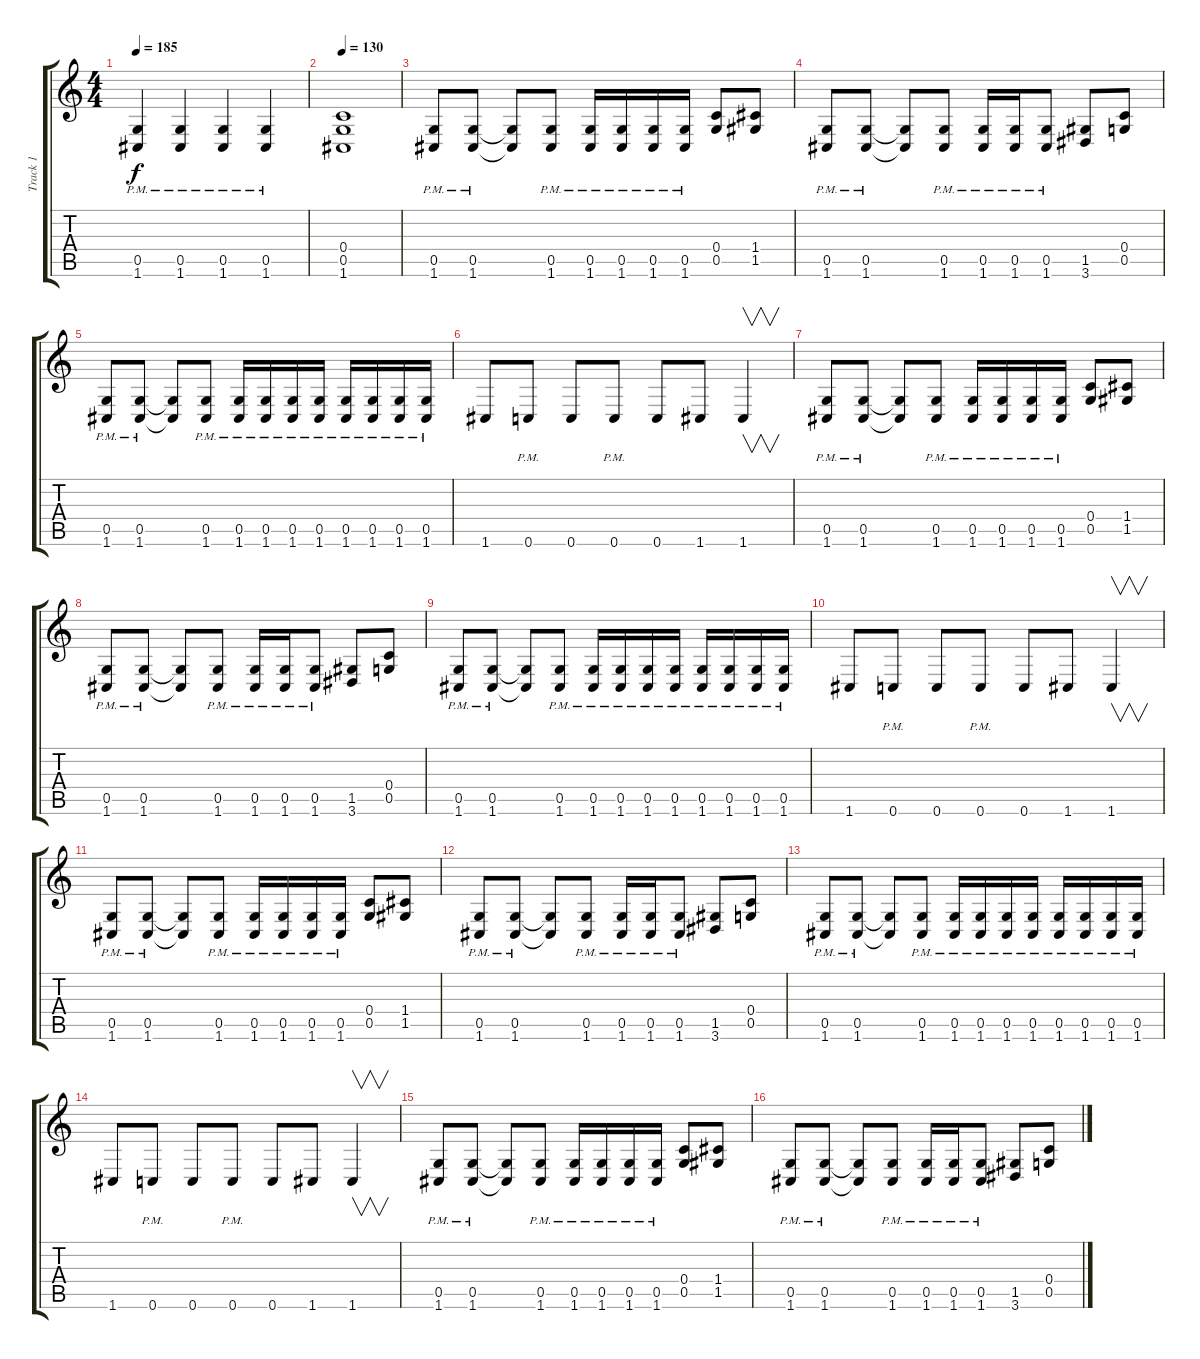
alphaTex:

\track ("Track 1" "Track 1") {instrument distortionguitar}
\staff {score tabs}
\tuning (D4 A3 F3 C3 G2 C2) {hide}
\ts (4 4)
\tempo 185
\clef g2
\ks c
(0.5{pm} 1.6{pm}).4{dy f} (0.5{pm} 1.6{pm}).4 (0.5{pm} 1.6{pm}).4 (0.5{pm} 1.6{pm}).4 |
\tempo 130
(0.4 0.5 1.6).1 |
(0.5{pm} 1.6{pm}).8 (0.5{pm} 1.6{pm}).8 (0.5{t} 1.6{t}).8 (0.5{pm} 1.6{pm}).8 (0.5{pm} 1.6{pm}).16 (0.5{pm} 1.6{pm}).16 (0.5{pm} 1.6{pm}).16 (0.5{pm} 1.6{pm}).16 (0.4 0.5).8 (1.4 1.5).8 |
(0.5{pm} 1.6{pm}).8 (0.5{pm} 1.6{pm}).8 (0.5{t} 1.6{t}).8 (0.5{pm} 1.6{pm}).8 (0.5{pm} 1.6{pm}).16 (0.5{pm} 1.6{pm}).16 (0.5{pm} 1.6{pm}).8 (1.5 3.6).8 (0.4 0.5).8 |
(0.5{pm} 1.6{pm}).8 (0.5{pm} 1.6{pm}).8 (0.5{t} 1.6{t}).8 (0.5{pm} 1.6{pm}).8 (0.5{pm} 1.6{pm}).16 (0.5{pm} 1.6{pm}).16 (0.5{pm} 1.6{pm}).16 (0.5{pm} 1.6{pm}).16 (0.5{pm} 1.6{pm}).16 (0.5{pm} 1.6{pm}).16 (0.5{pm} 1.6{pm}).16 (0.5{pm} 1.6{pm}).16 |
1.6.8 0.6{pm}.8 0.6.8 0.6{pm}.8 0.6.8 1.6.8 1.6.4{v} |
(0.5{pm} 1.6{pm}).8 (0.5{pm} 1.6{pm}).8 (0.5{t} 1.6{t}).8 (0.5{pm} 1.6{pm}).8 (0.5{pm} 1.6{pm}).16 (0.5{pm} 1.6{pm}).16 (0.5{pm} 1.6{pm}).16 (0.5{pm} 1.6{pm}).16 (0.4 0.5).8 (1.4 1.5).8 |
(0.5{pm} 1.6{pm}).8 (0.5{pm} 1.6{pm}).8 (0.5{t} 1.6{t}).8 (0.5{pm} 1.6{pm}).8 (0.5{pm} 1.6{pm}).16 (0.5{pm} 1.6{pm}).16 (0.5{pm} 1.6{pm}).8 (1.5 3.6).8 (0.4 0.5).8 |
(0.5{pm} 1.6{pm}).8 (0.5{pm} 1.6{pm}).8 (0.5{t} 1.6{t}).8 (0.5{pm} 1.6{pm}).8 (0.5{pm} 1.6{pm}).16 (0.5{pm} 1.6{pm}).16 (0.5{pm} 1.6{pm}).16 (0.5{pm} 1.6{pm}).16 (0.5{pm} 1.6{pm}).16 (0.5{pm} 1.6{pm}).16 (0.5{pm} 1.6{pm}).16 (0.5{pm} 1.6{pm}).16 |
1.6.8 0.6{pm}.8 0.6.8 0.6{pm}.8 0.6.8 1.6.8 1.6.4{v} |
(0.5{pm} 1.6{pm}).8 (0.5{pm} 1.6{pm}).8 (0.5{t} 1.6{t}).8 (0.5{pm} 1.6{pm}).8 (0.5{pm} 1.6{pm}).16 (0.5{pm} 1.6{pm}).16 (0.5{pm} 1.6{pm}).16 (0.5{pm} 1.6{pm}).16 (0.4 0.5).8 (1.4 1.5).8 |
(0.5{pm} 1.6{pm}).8 (0.5{pm} 1.6{pm}).8 (0.5{t} 1.6{t}).8 (0.5{pm} 1.6{pm}).8 (0.5{pm} 1.6{pm}).16 (0.5{pm} 1.6{pm}).16 (0.5{pm} 1.6{pm}).8 (1.5 3.6).8 (0.4 0.5).8 |
(0.5{pm} 1.6{pm}).8 (0.5{pm} 1.6{pm}).8 (0.5{t} 1.6{t}).8 (0.5{pm} 1.6{pm}).8 (0.5{pm} 1.6{pm}).16 (0.5{pm} 1.6{pm}).16 (0.5{pm} 1.6{pm}).16 (0.5{pm} 1.6{pm}).16 (0.5{pm} 1.6{pm}).16 (0.5{pm} 1.6{pm}).16 (0.5{pm} 1.6{pm}).16 (0.5{pm} 1.6{pm}).16 |
1.6.8 0.6{pm}.8 0.6.8 0.6{pm}.8 0.6.8 1.6.8 1.6.4{v} |
(0.5{pm} 1.6{pm}).8 (0.5{pm} 1.6{pm}).8 (0.5{t} 1.6{t}).8 (0.5{pm} 1.6{pm}).8 (0.5{pm} 1.6{pm}).16 (0.5{pm} 1.6{pm}).16 (0.5{pm} 1.6{pm}).16 (0.5{pm} 1.6{pm}).16 (0.4 0.5).8 (1.4 1.5).8 |
(0.5{pm} 1.6{pm}).8 (0.5{pm} 1.6{pm}).8 (0.5{t} 1.6{t}).8 (0.5{pm} 1.6{pm}).8 (0.5{pm} 1.6{pm}).16 (0.5{pm} 1.6{pm}).16 (0.5{pm} 1.6{pm}).8 (1.5 3.6).8 (0.4 0.5).8
